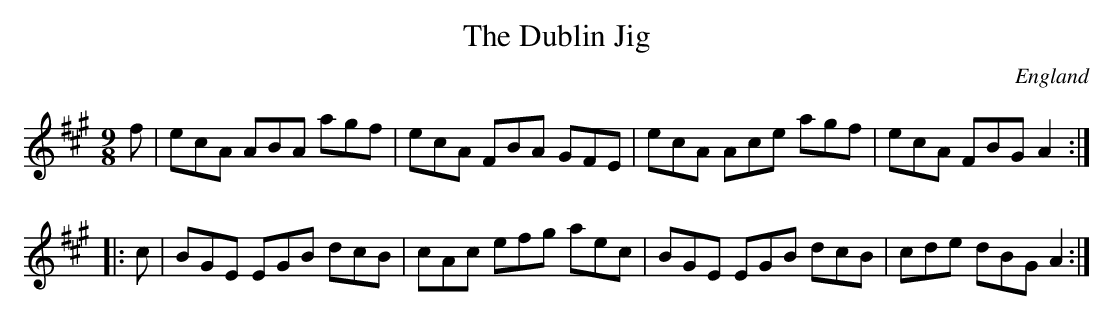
X:1
T:Dublin Jig, The
O:England
M:9/8
K:A
f|\
ecA ABA agf | ecA FBA GFE |\
ecA Ace agf | ecA FBG A2:|*
|:c|\
BGE EGB dcB | cAc efg aec |\
BGE EGB dcB | cde dBG A2:|**
